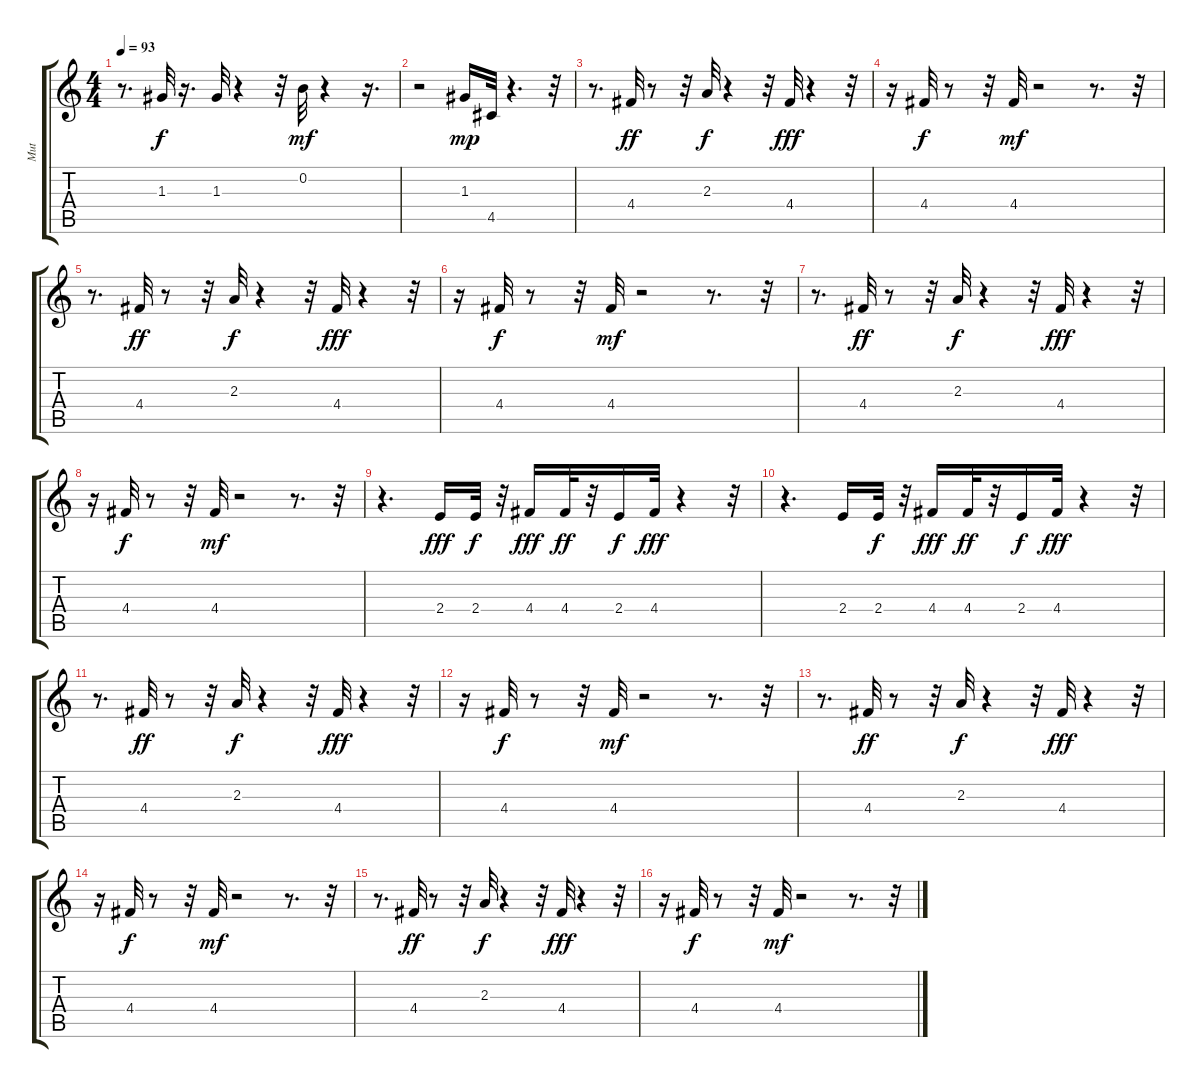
\track ("Mut" "Mut") {instrument electricguitarmuted}
\staff {score tabs}
\tuning (E4 B3 G3 D3 A2 E2) {hide}
\ts (4 4)
\tempo 93
\clef g2
\ks c
r.8{d dy mf} 1.3.32{dy f} r.16{d} 1.3.32 r.4 r.32 0.2.32{dy mf} r.4 r.16{d} |
r.2 1.3.16{dy mp} 4.5.32 r.4{d} r.32 |
r.8{d} 4.4.32{dy ff} r.8 r.32 2.3.32{dy f} r.4 r.32 4.4.32{dy fff} r.4 r.32 |
r.16 4.4.32{dy f} r.8 r.32 4.4.32{dy mf} r.2 r.8{d} r.32 |
r.8{d} 4.4.32{dy ff} r.8 r.32 2.3.32{dy f} r.4 r.32 4.4.32{dy fff} r.4 r.32 |
r.16 4.4.32{dy f} r.8 r.32 4.4.32{dy mf} r.2 r.8{d} r.32 |
r.8{d} 4.4.32{dy ff} r.8 r.32 2.3.32{dy f} r.4 r.32 4.4.32{dy fff} r.4 r.32 |
r.16 4.4.32{dy f} r.8 r.32 4.4.32{dy mf} r.2 r.8{d} r.32 |
r.4{d} 2.4.16{dy fff volume 16 balance 16 instrument electricguitarmuted} 2.4.32{dy f} r.32 4.4.16{dy fff} 4.4.32{dy ff} r.32 2.4.16{dy f} 4.4.32{dy fff} r.4 r.32 |
r.4{d} 2.4.16 2.4.32{dy f} r.32 4.4.16{dy fff} 4.4.32{dy ff} r.32 2.4.16{dy f} 4.4.32{dy fff} r.4 r.32 |
r.8{d} 4.4.32{dy ff} r.8 r.32 2.3.32{dy f} r.4 r.32 4.4.32{dy fff} r.4 r.32 |
r.16 4.4.32{dy f} r.8 r.32 4.4.32{dy mf} r.2 r.8{d} r.32 |
r.8{d} 4.4.32{dy ff} r.8 r.32 2.3.32{dy f} r.4 r.32 4.4.32{dy fff} r.4 r.32 |
r.16 4.4.32{dy f} r.8 r.32 4.4.32{dy mf} r.2 r.8{d} r.32 |
r.8{d} 4.4.32{dy ff} r.8 r.32 2.3.32{dy f} r.4 r.32 4.4.32{dy fff} r.4 r.32 |
r.16 4.4.32{dy f} r.8 r.32 4.4.32{dy mf} r.2 r.8{d} r.32
